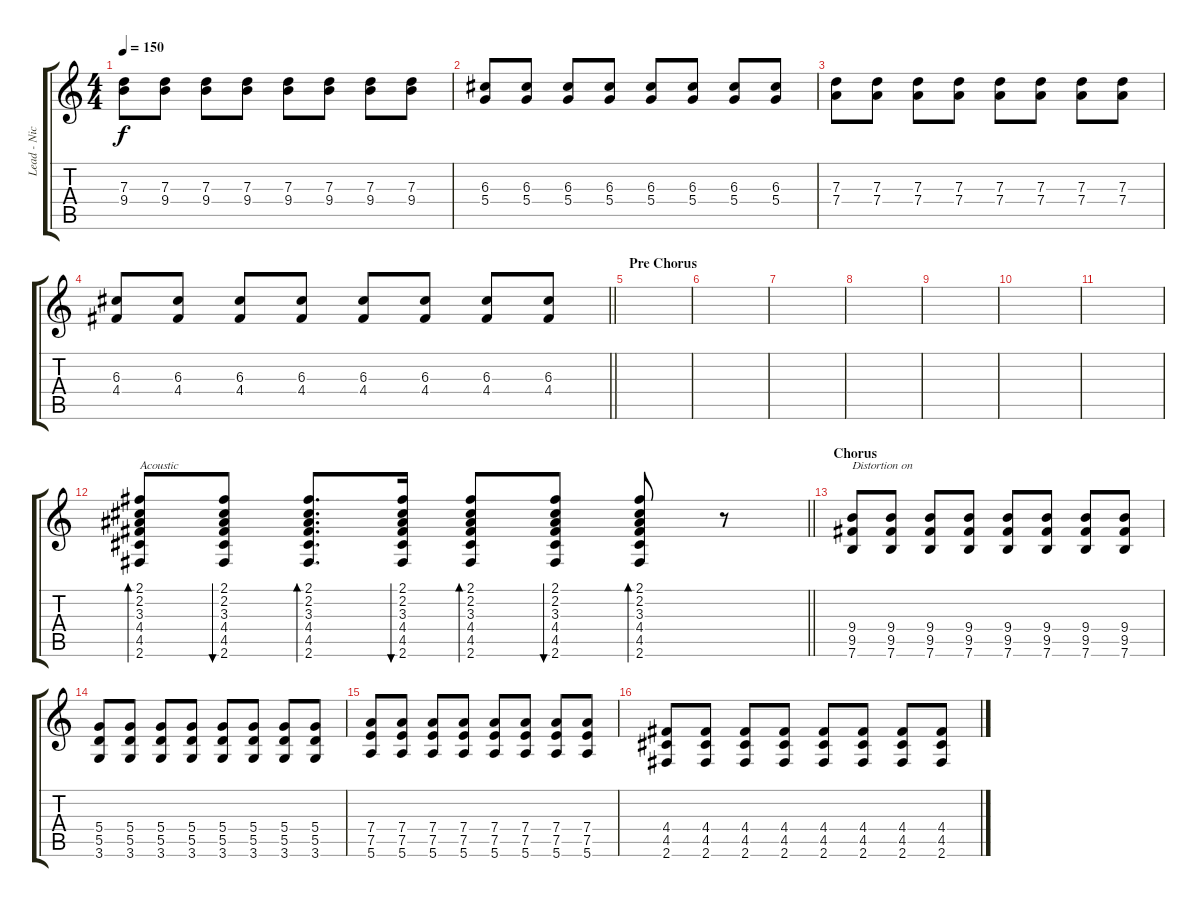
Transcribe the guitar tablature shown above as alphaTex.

\track ("Lead - Nick Wheeler" "Lead - Nic") {instrument acousticguitarsteel}
\staff {score tabs}
\tuning (E4 B3 G3 D3 A2 E2) {hide}
\ts (4 4)
\tempo 150
\clef g2
\ks c
(7.3 9.4).8{dy f} (7.3 9.4).8 (7.3 9.4).8 (7.3 9.4).8 (7.3 9.4).8 (7.3 9.4).8 (7.3 9.4).8 (7.3 9.4).8 |
(6.3 5.4).8 (6.3 5.4).8 (6.3 5.4).8 (6.3 5.4).8 (6.3 5.4).8 (6.3 5.4).8 (6.3 5.4).8 (6.3 5.4).8 |
(7.3 7.4).8 (7.3 7.4).8 (7.3 7.4).8 (7.3 7.4).8 (7.3 7.4).8 (7.3 7.4).8 (7.3 7.4).8 (7.3 7.4).8 |
\barLineRight lightlight
(6.3 4.4).8 (6.3 4.4).8 (6.3 4.4).8 (6.3 4.4).8 (6.3 4.4).8 (6.3 4.4).8 (6.3 4.4).8 (6.3 4.4).8 |
\section ("" "Pre Chorus")
|
|
|
|
|
|
|
\barLineRight lightlight
(2.1 2.2 3.3 4.4 4.5 2.6).8{bd 60 txt "Acoustic" instrument acousticguitarsteel} (2.1 2.2 3.3 4.4 4.5 2.6).8{bu 60} (2.1 2.2 3.3 4.4 4.5 2.6).8{d bd 60} (2.1 2.2 3.3 4.4 4.5 2.6).16{bu 60} (2.1 2.2 3.3 4.4 4.5 2.6).8{bd 60} (2.1 2.2 3.3 4.4 4.5 2.6).8{bu 60} (2.1 2.2 3.3 4.4 4.5 2.6).8{bd 60} r.8 |
\section ("" "Chorus")
(9.4 9.5 7.6).8{txt "Distortion on" instrument distortionguitar} (9.4 9.5 7.6).8 (9.4 9.5 7.6).8 (9.4 9.5 7.6).8 (9.4 9.5 7.6).8 (9.4 9.5 7.6).8 (9.4 9.5 7.6).8 (9.4 9.5 7.6).8 |
(5.4 5.5 3.6).8 (5.4 5.5 3.6).8 (5.4 5.5 3.6).8 (5.4 5.5 3.6).8 (5.4 5.5 3.6).8 (5.4 5.5 3.6).8 (5.4 5.5 3.6).8 (5.4 5.5 3.6).8 |
(7.4 7.5 5.6).8 (7.4 7.5 5.6).8 (7.4 7.5 5.6).8 (7.4 7.5 5.6).8 (7.4 7.5 5.6).8 (7.4 7.5 5.6).8 (7.4 7.5 5.6).8 (7.4 7.5 5.6).8 |
(4.4 4.5 2.6).8 (4.4 4.5 2.6).8 (4.4 4.5 2.6).8 (4.4 4.5 2.6).8 (4.4 4.5 2.6).8 (4.4 4.5 2.6).8 (4.4 4.5 2.6).8 (4.4 4.5 2.6).8
